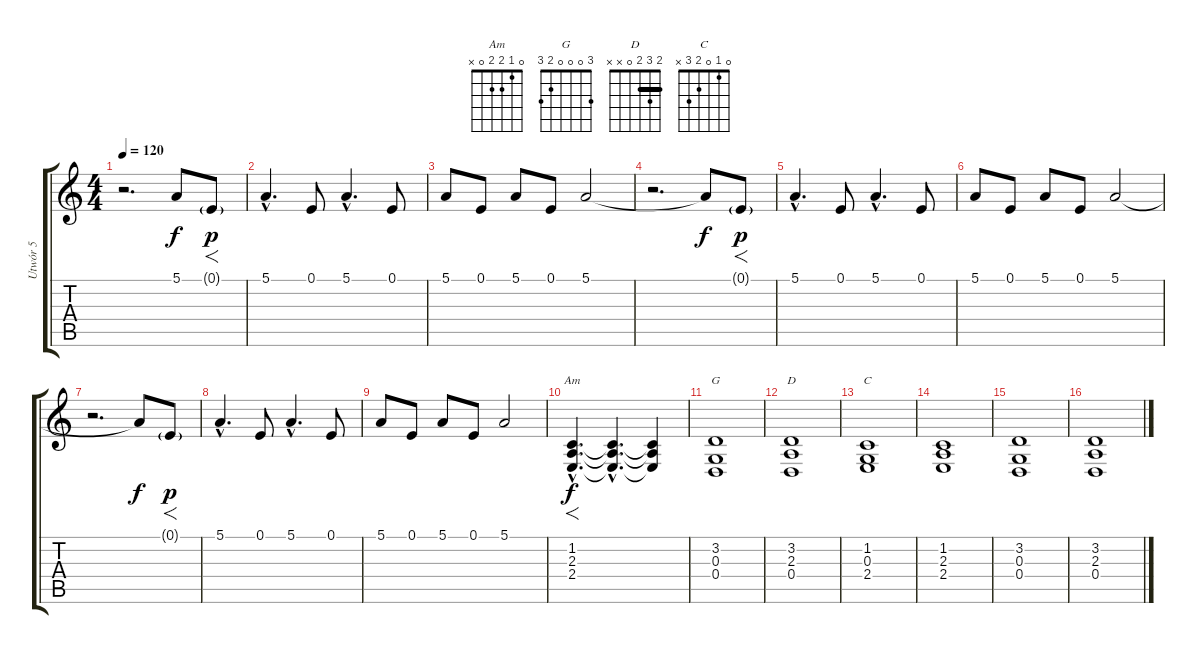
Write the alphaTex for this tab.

\track ("Utwór 5" "Utwór 5") {instrument pad8sweep}
\staff {score tabs}
\tuning (E4 B3 G3 D3 A2 E2) {hide}
\chord ("Am" 0 1 2 2 0 x)
\chord ("G" 3 0 0 0 2 3)
\chord ("D" 2 3 2 0 x x) {barre 2}
\chord ("C" 0 1 0 2 3 x)
\ts (4 4)
\tempo 120
\clef g2
\ks c
r.2{d dy p} 5.1{t}.8{dy f} 0.1{g}.8{f dy p} |
5.1{hac}.4{d} 0.1.8 5.1{hac}.4{d} 0.1.8 |
5.1.8 0.1.8 5.1.8 0.1.8 5.1.2 |
r.2{d} 5.1{t}.8{dy f} 0.1{g}.8{f dy p} |
5.1{hac}.4{d} 0.1.8 5.1{hac}.4{d} 0.1.8 |
5.1.8 0.1.8 5.1.8 0.1.8 5.1.2 |
r.2{d} 5.1{t}.8{dy f} 0.1{g}.8{f dy p} |
5.1{hac}.4{d} 0.1.8 5.1{hac}.4{d} 0.1.8 |
5.1.8 0.1.8 5.1.8 0.1.8 5.1.2 |
(1.2{hac} 2.3{hac} 2.4{hac}).4{f d ch "Am" dy f} (1.2{hac t} 2.3{hac t} 2.4{hac t}).4{d} (1.2{t} 2.3{t} 2.4{t}).4 |
(3.2 0.3 0.4).1{ch "G"} |
(3.2 2.3 0.4).1{ch "D"} |
(1.2 0.3 2.4).1{ch "C"} |
(1.2 2.3 2.4).1 |
(3.2 0.3 0.4).1 |
(3.2 2.3 0.4).1
